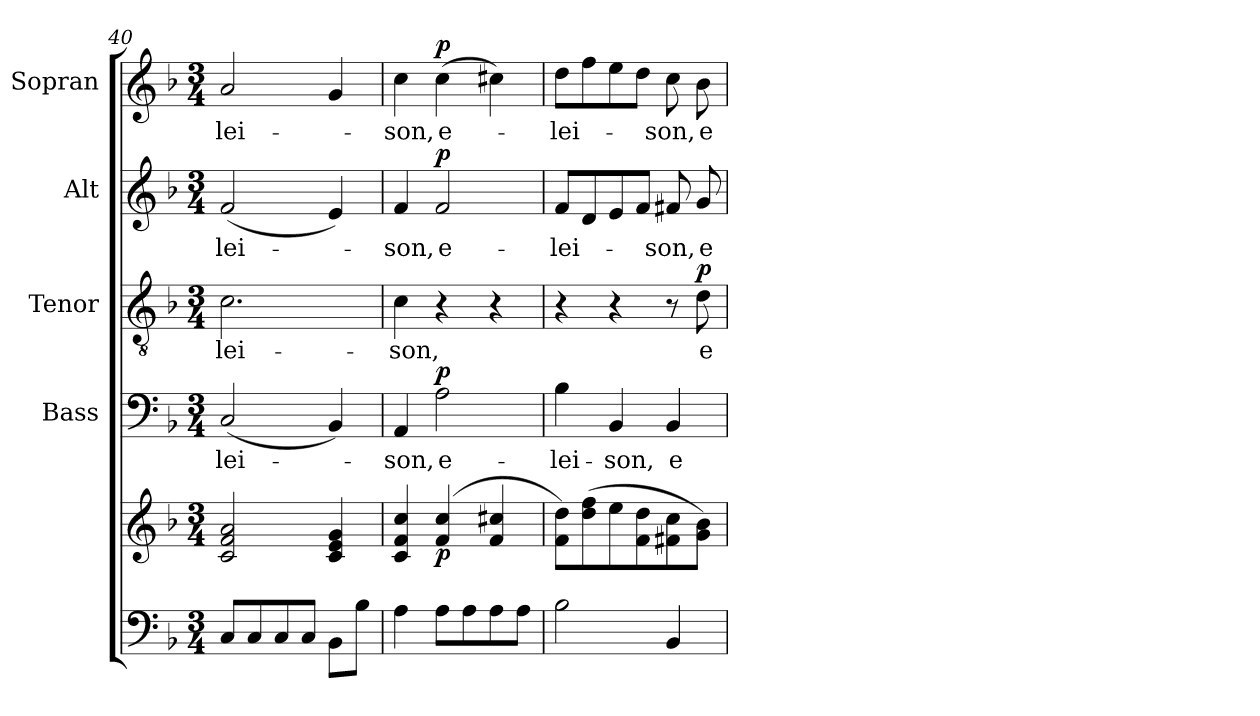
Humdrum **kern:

**kern	**kern	**dynam	**kern	**text	**dynam	**kern	**text	**dynam	**kern	**text	**dynam	**kern	**text	**dynam
*part5	*part5	*part5	*part4	*part4	*part4	*part3	*part3	*part3	*part2	*part2	*part2	*part1	*part1	*part1
*staff6	*staff5	*staff5/6	*staff4	*staff4	*staff4	*staff3	*staff3	*staff3	*staff2	*staff2	*staff2	*staff1	*staff1	*staff1
*	*	*	*I"Bass	*	*	*I"Tenor	*	*	*I"Alt	*	*	*I"Sopran	*	*
*	*	*	*I'B.	*	*	*I'T.	*	*	*I'A.	*	*	*I'S.	*	*
*clefF4	*clefG2	*	*clefF4	*	*	*clefGv2	*	*	*clefG2	*	*	*clefG2	*	*
*k[b-]	*k[b-]	*	*k[b-]	*	*	*k[b-]	*	*	*k[b-]	*	*	*k[b-]	*	*
*F:	*F:	*	*F:	*	*	*F:	*	*	*F:	*	*	*F:	*	*
*M3/4	*M3/4	*	*M3/4	*	*	*M3/4	*	*	*M3/4	*	*	*M3/4	*	*
=40	=40	=40	=40	=40	=40	=40	=40	=40	=40	=40	=40	=40	=40	=40
!	!	!	!	!LO:LY:b	!	!	!LO:LY:b	!	!	!LO:LY:b	!	!	!LO:LY:b	!
8C/L	2c/ 2f/ 2a/	.	(<2C/	-lei-	.	2.c\	-lei-	.	(<2f/	-lei-	.	2a/	-lei-	.
8C/	.	.	.	.	.	.	.	.	.	.	.	.	.	.
8C/	.	.	.	.	.	.	.	.	.	.	.	.	.	.
8C/J	.	.	.	.	.	.	.	.	.	.	.	.	.	.
8BB-\L	4c/ 4e/ 4g/	.	4BB-/)	.	.	.	.	.	4e/)	.	.	4g/	.	.
8B-\J	.	.	.	.	.	.	.	.	.	.	.	.	.	.
=41	=41	=41	=41	=41	=41	=41	=41	=41	=41	=41	=41	=41	=41	=41
!	!	!	!	!LO:LY:b	!	!	!LO:LY:b	!	!	!LO:LY:b	!	!	!LO:LY:b	!
4A\	4c/ 4f/ 4cc/	.	4AA/	-son,	.	4c\	-son,	.	4f/	-son,	.	4cc\	-son,	.
!	!	!LO:DY:b	!	!LO:LY:b	!LO:DY:a	!	!	!	!	!LO:LY:b	!LO:DY:a	!	!LO:LY:b	!LO:DY:a
8A\L	(4f/ 4cc/	p	2A\	e-	p	4r	.	.	2f/	e-	p	(>4cc\	e-	p
8A\	.	.	.	.	.	.	.	.	.	.	.	.	.	.
8A\	4f/ 4cc#X/	.	.	.	.	4r	.	.	.	.	.	4cc#X\)	.	.
8A\J	.	.	.	.	.	.	.	.	.	.	.	.	.	.
=42	=42	=42	=42	=42	=42	=42	=42	=42	=42	=42	=42	=42	=42	=42
!	!	!	!	!LO:LY:b	!	!	!	!	!	!LO:LY:b	!	!	!LO:LY:b	!
2B-\	8f\ 8dd\L)	.	4B-\	-lei-	.	4r	.	.	8f/L	-lei-	.	8dd\L	-lei-	.
.	(>8dd\ 8ff\	.	.	.	.	.	.	.	8d/	.	.	8ff\	.	.
!	!	!	!	!LO:LY:b	!	!	!	!	!	!	!	!	!	!
.	8ee\	.	4BB-/	-son,	.	4r	.	.	8e/	.	.	8ee\	.	.
.	8f\ 8dd\	.	.	.	.	.	.	.	8f/J	.	.	8dd\J	.	.
!	!	!	!	!LO:LY:b	!	!	!	!	!	!LO:LY:b	!	!	!LO:LY:b	!
4BB-/	8f#X\ 8cc\	.	4BB-/	e-	.	8r	.	.	8f#X/	-son,	.	8cc\	-son,	.
!	!	!	!	!	!	!	!LO:LY:b	!LO:DY:a	!	!LO:LY:b	!	!	!LO:LY:b	!
.	8g\ 8b-\J)	.	.	.	.	8d\	e-	p	8g/	e-	.	8b-\	e-	.
=	=	=	=	=	=	=	=	=	=	=	=	=	=	=
*-	*-	*-	*-	*-	*-	*-	*-	*-	*-	*-	*-	*-	*-	*-
